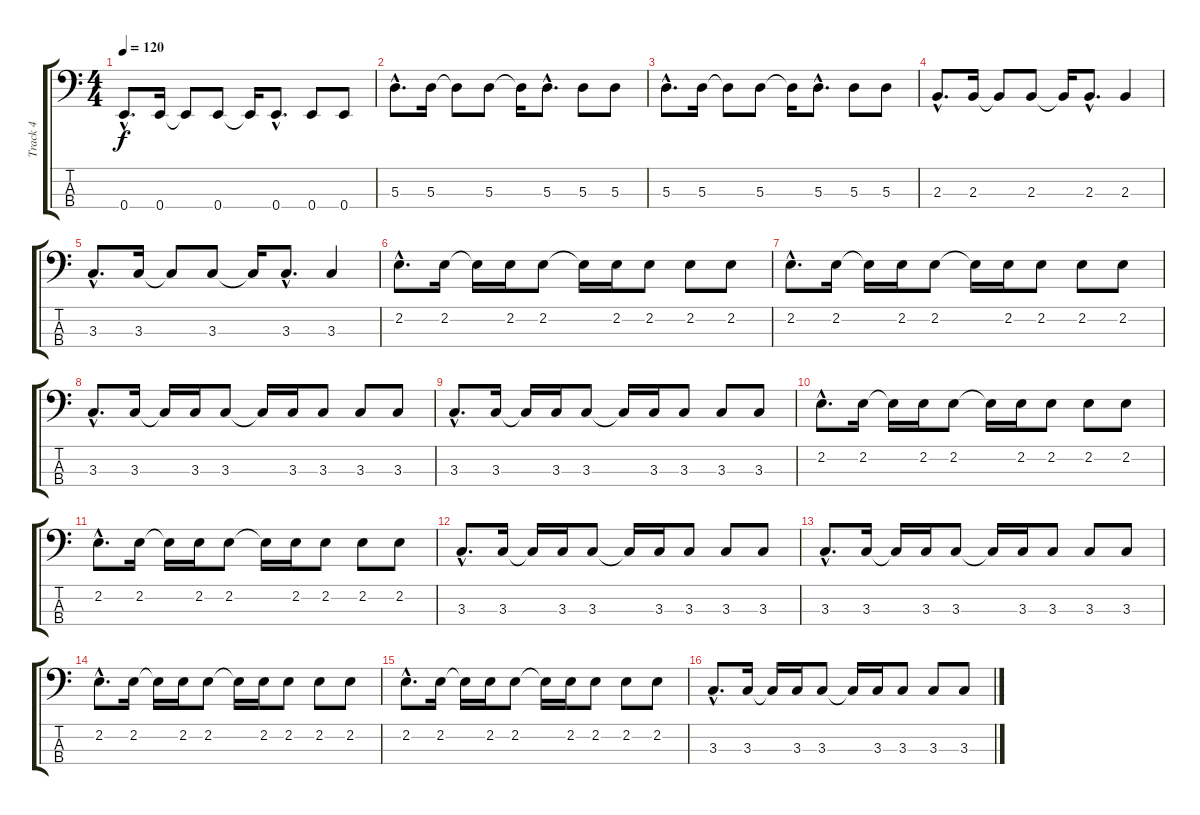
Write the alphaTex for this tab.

\track ("Track 4" "Track 4") {instrument electricbasspick}
\staff {score tabs}
\tuning (G2 D2 A1 E1) {hide}
\ts (4 4)
\tempo 120
\clef f4
\ks c
0.4{hac}.8{d dy f} 0.4.16 0.4{t}.8 0.4.8 0.4{t}.16 0.4{hac}.8{d} 0.4.8 0.4.8 |
5.3{hac}.8{d} 5.3.16 5.3{t}.8 5.3.8 5.3{t}.16 5.3{hac}.8{d} 5.3.8 5.3.8 |
5.3{hac}.8{d} 5.3.16 5.3{t}.8 5.3.8 5.3{t}.16 5.3{hac}.8{d} 5.3.8 5.3.8 |
2.3{hac}.8{d} 2.3.16 2.3{t}.8 2.3.8 2.3{t}.16 2.3{hac}.8{d} 2.3.4 |
3.3{hac}.8{d} 3.3.16 3.3{t}.8 3.3.8 3.3{t}.16 3.3{hac}.8{d} 3.3.4 |
2.2{hac}.8{d} 2.2.16 2.2{t}.16 2.2.16 2.2.8 2.2{t}.16 2.2.16 2.2.8 2.2.8 2.2.8 |
2.2{hac}.8{d} 2.2.16 2.2{t}.16 2.2.16 2.2.8 2.2{t}.16 2.2.16 2.2.8 2.2.8 2.2.8 |
3.3{hac}.8{d} 3.3.16 3.3{t}.16 3.3.16 3.3.8 3.3{t}.16 3.3.16 3.3.8 3.3.8 3.3.8 |
3.3{hac}.8{d} 3.3.16 3.3{t}.16 3.3.16 3.3.8 3.3{t}.16 3.3.16 3.3.8 3.3.8 3.3.8 |
2.2{hac}.8{d} 2.2.16 2.2{t}.16 2.2.16 2.2.8 2.2{t}.16 2.2.16 2.2.8 2.2.8 2.2.8 |
2.2{hac}.8{d} 2.2.16 2.2{t}.16 2.2.16 2.2.8 2.2{t}.16 2.2.16 2.2.8 2.2.8 2.2.8 |
3.3{hac}.8{d} 3.3.16 3.3{t}.16 3.3.16 3.3.8 3.3{t}.16 3.3.16 3.3.8 3.3.8 3.3.8 |
3.3{hac}.8{d} 3.3.16 3.3{t}.16 3.3.16 3.3.8 3.3{t}.16 3.3.16 3.3.8 3.3.8 3.3.8 |
2.2{hac}.8{d} 2.2.16 2.2{t}.16 2.2.16 2.2.8 2.2{t}.16 2.2.16 2.2.8 2.2.8 2.2.8 |
2.2{hac}.8{d} 2.2.16 2.2{t}.16 2.2.16 2.2.8 2.2{t}.16 2.2.16 2.2.8 2.2.8 2.2.8 |
3.3{hac}.8{d} 3.3.16 3.3{t}.16 3.3.16 3.3.8 3.3{t}.16 3.3.16 3.3.8 3.3.8 3.3.8
